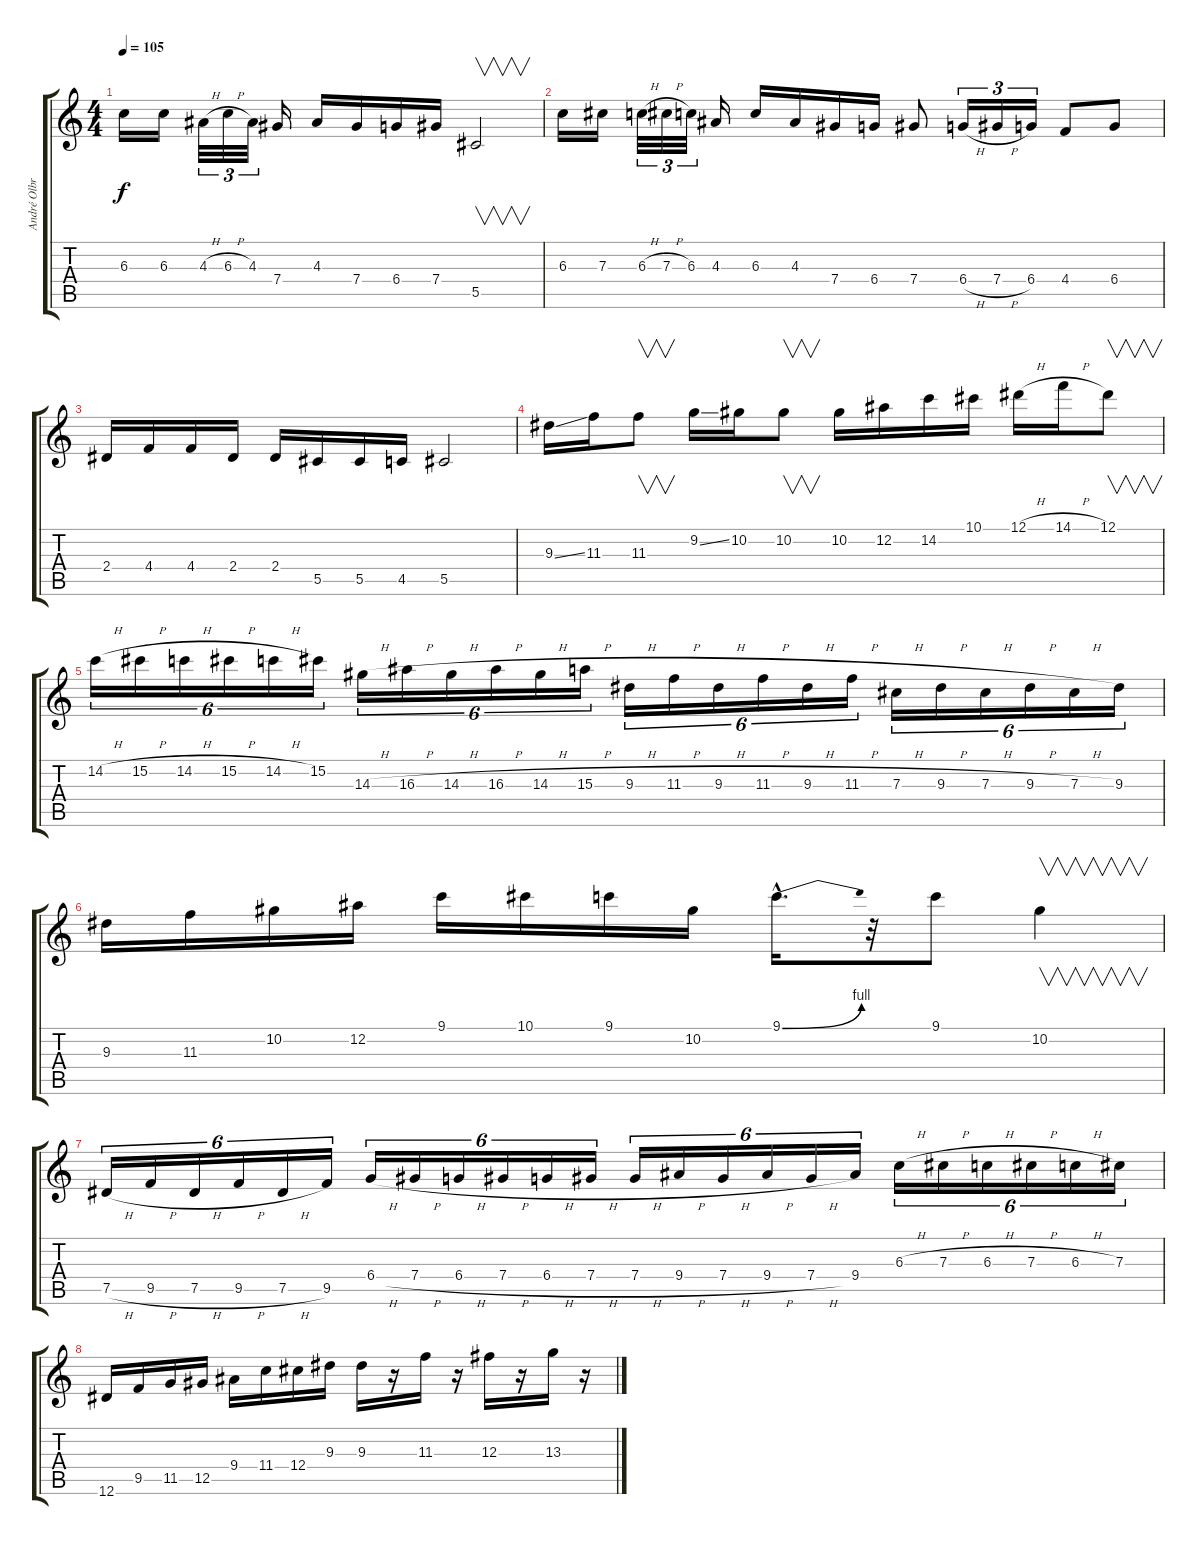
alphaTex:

\track ("André Olbrich" "André Olbr") {instrument distortionguitar}
\staff {score tabs}
\tuning (Eb4 Bb3 Gb3 Db3 Ab2 Eb2) {hide}
\ts (4 4)
\tempo 105
\clef g2
\ks c
6.3{t}.16{dy f} 6.3.16 4.3{h}.32{tu (3 2)} 6.3{h}.32{tu (3 2)} 4.3.32{tu (3 2)} 7.4.16 4.3.16 7.4.16 6.4.16 7.4.16 5.5.2{v} |
6.3.16 7.3.16 6.3{h}.32{tu (3 2)} 7.3{h}.32{tu (3 2)} 6.3.32{tu (3 2)} 4.3.16 6.3.16 4.3.16 7.4.16 6.4.16 7.4.8 6.4{h}.16{tu (3 2)} 7.4{h}.16{tu (3 2)} 6.4.16{tu (3 2)} 4.4.8 6.4.8 |
2.4.16 4.4.16 4.4.16 2.4.16 2.4.16 5.5.16 5.5.16 4.5.16 5.5.2 |
9.3{ss}.16 11.3.16 11.3.8{v} 9.2{ss}.16 10.2.16 10.2.8{v} 10.2.16 12.2.16 14.2.16 10.1.16 12.1{h}.16 14.1{h}.16 12.1.8{v} |
14.2{h}.16{tu (6 4)} 15.2{h}.16{tu (6 4)} 14.2{h}.16{tu (6 4)} 15.2{h}.16{tu (6 4)} 14.2{h}.16{tu (6 4)} 15.2.16{tu (6 4)} 14.3{h}.16{tu (6 4)} 16.3{h}.16{tu (6 4)} 14.3{h}.16{tu (6 4)} 16.3{h}.16{tu (6 4)} 14.3{h}.16{tu (6 4)} 15.3{h}.16{tu (6 4)} 9.3{h}.16{tu (6 4)} 11.3{h}.16{tu (6 4)} 9.3{h}.16{tu (6 4)} 11.3{h}.16{tu (6 4)} 9.3{h}.16{tu (6 4)} 11.3{h}.16{tu (6 4)} 7.3{h}.16{tu (6 4)} 9.3{h}.16{tu (6 4)} 7.3{h}.16{tu (6 4)} 9.3{h}.16{tu (6 4)} 7.3{h}.16{tu (6 4)} 9.3.16{tu (6 4)} |
9.3.16 11.3.16 10.2.16 12.2.16 9.1.16 10.1.16 9.1.16 10.2.16 9.1{be (bend 0 0 60 4) hac}.16{d} r.32 9.1.8 10.2.4{v} |
7.5{h}.16{tu (6 4)} 9.5{h}.16{tu (6 4)} 7.5{h}.16{tu (6 4)} 9.5{h}.16{tu (6 4)} 7.5{h}.16{tu (6 4)} 9.5.16{tu (6 4)} 6.4{h}.16{tu (6 4)} 7.4{h}.16{tu (6 4)} 6.4{h}.16{tu (6 4)} 7.4{h}.16{tu (6 4)} 6.4{h}.16{tu (6 4)} 7.4{h}.16{tu (6 4)} 7.4{h}.16{tu (6 4)} 9.4{h}.16{tu (6 4)} 7.4{h}.16{tu (6 4)} 9.4{h}.16{tu (6 4)} 7.4{h}.16{tu (6 4)} 9.4.16{tu (6 4)} 6.3{h}.16{tu (6 4)} 7.3{h}.16{tu (6 4)} 6.3{h}.16{tu (6 4)} 7.3{h}.16{tu (6 4)} 6.3{h}.16{tu (6 4)} 7.3.16{tu (6 4)} |
12.6.16 9.5.16 11.5.16 12.5.16 9.4.16 11.4.16 12.4.16 9.3.16 9.3.16 r.16 11.3.16 r.16 12.3.16 r.16 13.3.16 r.16
